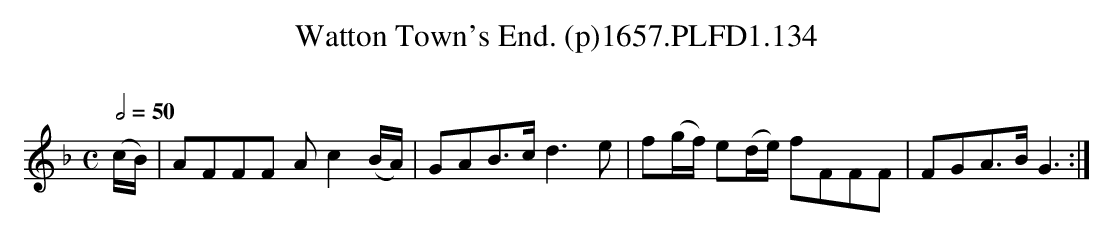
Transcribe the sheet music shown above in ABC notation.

X:1
T:Watton Town's End. (p)1657.PLFD1.134
M:C
L:1/16
Q:1/2=50
O:
K:F
(cB)| A2F2F2F2 A2 c4 (BA)| G2A2B3c d6 e2|\
f2(gf) e2(de) f2F2F2F2 |F2G2A3B G6:|
